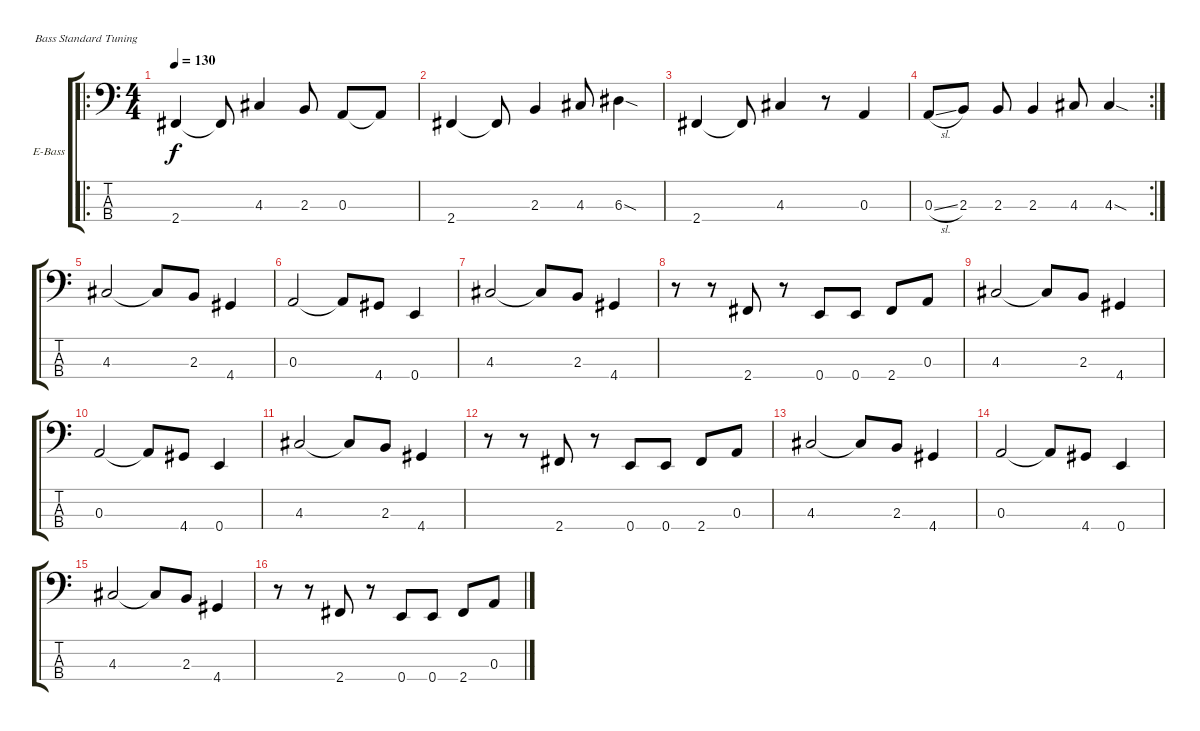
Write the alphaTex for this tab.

\defaultSystemsLayout 4
\bracketExtendMode groupsimilarinstruments
\firstSystemTrackNameOrientation horizontal
\otherSystemsTrackNameOrientation horizontal
\track ("Electric Bass" "E-Bass") {instrument electricbassfinger}
\staff {score tabs}
\tuning (G2 D2 A1 E1)
\ro
\ts (4 4)
\tempo 130
\clef f4
\ks c
2.4.4{dy f} 2.4{t}.8 4.3.4 2.3.8 0.3.8 0.3{t}.8 |
2.4.4 2.4{t}.8 2.3.4 4.3.8 6.3{sod}.4 |
2.4.4 2.4{t}.8 4.3.4 r.8 0.3.4 |
\rc 2
0.3{sl}.8 2.3.8 2.3.8 2.3.4 4.3.8 4.3{sod}.4 |
4.3.2 4.3{t}.8 2.3.8 4.4.4 |
0.3.2 0.3{t}.8 4.4.8 0.4.4 |
4.3.2 4.3{t}.8 2.3.8 4.4.4 |
r.8 r.8 2.4.8 r.8 0.4.8 0.4.8 2.4.8 0.3.8 |
4.3.2 4.3{t}.8 2.3.8 4.4.4 |
0.3.2 0.3{t}.8 4.4.8 0.4.4 |
4.3.2 4.3{t}.8 2.3.8 4.4.4 |
r.8 r.8 2.4.8 r.8 0.4.8 0.4.8 2.4.8 0.3.8 |
4.3.2 4.3{t}.8 2.3.8 4.4.4 |
0.3.2 0.3{t}.8 4.4.8 0.4.4 |
4.3.2 4.3{t}.8 2.3.8 4.4.4 |
r.8 r.8 2.4.8 r.8 0.4.8 0.4.8 2.4.8 0.3.8
